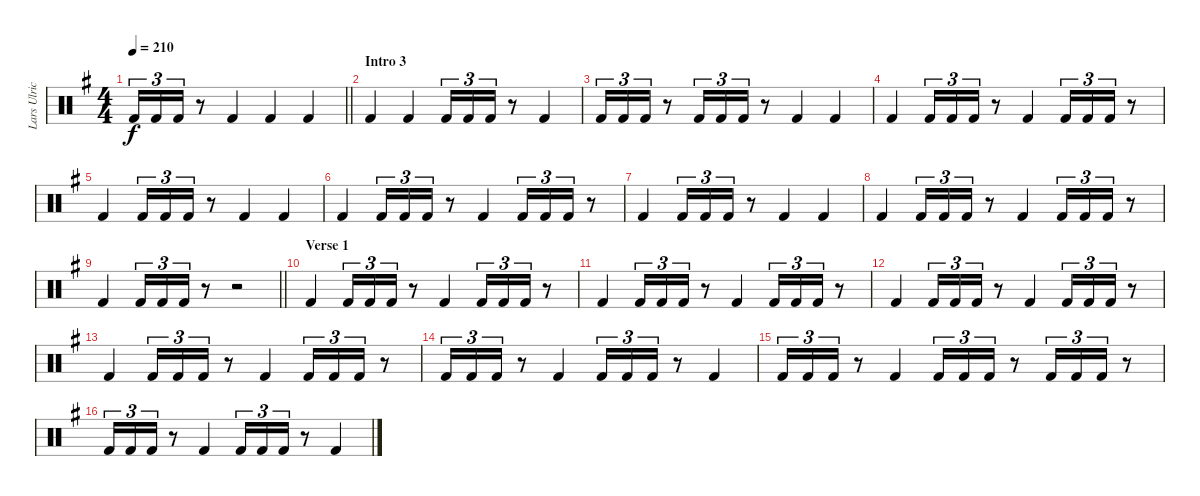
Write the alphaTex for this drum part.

\track ("Lars Ulrich Bass Drum" "Lars Ulric") {instrument percussion}
\staff {score}
\articulation defaults
\ts (4 4)
\tempo 210
\clef neutral
\barLineRight lightlight
\ks g "Kick (hit) 2".16{tu (3 2) dy f} "Kick (hit) 2".16{tu (3 2)} "Kick (hit) 2".16{tu (3 2)}
r.8 "Kick (hit) 2".4 "Kick (hit) 2".4 "Kick (hit) 2".4 |
\section ("" "Intro 3")
"Kick (hit) 2".4 "Kick (hit) 2".4 "Kick (hit) 2".16{tu (3 2)} "Kick (hit) 2".16{tu (3 2)} "Kick (hit) 2".16{tu (3 2)} r.8 "Kick (hit) 2".4 |
"Kick (hit) 2".16{tu (3 2)} "Kick (hit) 2".16{tu (3 2)} "Kick (hit) 2".16{tu (3 2)} r.8 "Kick (hit) 2".16{tu (3 2)} "Kick (hit) 2".16{tu (3 2)} "Kick (hit) 2".16{tu (3 2)} r.8 "Kick (hit) 2".4 "Kick (hit) 2".4 |
"Kick (hit) 2".4 "Kick (hit) 2".16{tu (3 2)} "Kick (hit) 2".16{tu (3 2)} "Kick (hit) 2".16{tu (3 2)} r.8 "Kick (hit) 2".4 "Kick (hit) 2".16{tu (3 2)} "Kick (hit) 2".16{tu (3 2)} "Kick (hit) 2".16{tu (3 2)} r.8 |
"Kick (hit) 2".4 "Kick (hit) 2".16{tu (3 2)} "Kick (hit) 2".16{tu (3 2)} "Kick (hit) 2".16{tu (3 2)} r.8 "Kick (hit) 2".4 "Kick (hit) 2".4 |
"Kick (hit) 2".4 "Kick (hit) 2".16{tu (3 2)} "Kick (hit) 2".16{tu (3 2)} "Kick (hit) 2".16{tu (3 2)} r.8 "Kick (hit) 2".4 "Kick (hit) 2".16{tu (3 2)} "Kick (hit) 2".16{tu (3 2)} "Kick (hit) 2".16{tu (3 2)} r.8 |
"Kick (hit) 2".4 "Kick (hit) 2".16{tu (3 2)} "Kick (hit) 2".16{tu (3 2)} "Kick (hit) 2".16{tu (3 2)} r.8 "Kick (hit) 2".4 "Kick (hit) 2".4 |
"Kick (hit) 2".4 "Kick (hit) 2".16{tu (3 2)} "Kick (hit) 2".16{tu (3 2)} "Kick (hit) 2".16{tu (3 2)} r.8 "Kick (hit) 2".4 "Kick (hit) 2".16{tu (3 2)} "Kick (hit) 2".16{tu (3 2)} "Kick (hit) 2".16{tu (3 2)} r.8 |
\barLineRight lightlight "Kick (hit) 2".4 "Kick (hit) 2".16{tu (3 2)} "Kick (hit) 2".16{tu (3 2)} "Kick (hit) 2".16{tu (3 2)}
r.8 r.2 |
\section ("" "Verse 1")
"Kick (hit) 2".4 "Kick (hit) 2".16{tu (3 2)} "Kick (hit) 2".16{tu (3 2)} "Kick (hit) 2".16{tu (3 2)} r.8 "Kick (hit) 2".4 "Kick (hit) 2".16{tu (3 2)} "Kick (hit) 2".16{tu (3 2)} "Kick (hit) 2".16{tu (3 2)} r.8 |
"Kick (hit) 2".4 "Kick (hit) 2".16{tu (3 2)} "Kick (hit) 2".16{tu (3 2)} "Kick (hit) 2".16{tu (3 2)} r.8 "Kick (hit) 2".4 "Kick (hit) 2".16{tu (3 2)} "Kick (hit) 2".16{tu (3 2)} "Kick (hit) 2".16{tu (3 2)} r.8 |
"Kick (hit) 2".4 "Kick (hit) 2".16{tu (3 2)} "Kick (hit) 2".16{tu (3 2)} "Kick (hit) 2".16{tu (3 2)} r.8 "Kick (hit) 2".4 "Kick (hit) 2".16{tu (3 2)} "Kick (hit) 2".16{tu (3 2)} "Kick (hit) 2".16{tu (3 2)} r.8 |
"Kick (hit) 2".4 "Kick (hit) 2".16{tu (3 2)} "Kick (hit) 2".16{tu (3 2)} "Kick (hit) 2".16{tu (3 2)} r.8 "Kick (hit) 2".4 "Kick (hit) 2".16{tu (3 2)} "Kick (hit) 2".16{tu (3 2)} "Kick (hit) 2".16{tu (3 2)} r.8 |
"Kick (hit) 2".16{tu (3 2)} "Kick (hit) 2".16{tu (3 2)} "Kick (hit) 2".16{tu (3 2)} r.8 "Kick (hit) 2".4 "Kick (hit) 2".16{tu (3 2)} "Kick (hit) 2".16{tu (3 2)} "Kick (hit) 2".16{tu (3 2)} r.8 "Kick (hit) 2".4 |
"Kick (hit) 2".16{tu (3 2)} "Kick (hit) 2".16{tu (3 2)} "Kick (hit) 2".16{tu (3 2)} r.8 "Kick (hit) 2".4 "Kick (hit) 2".16{tu (3 2)} "Kick (hit) 2".16{tu (3 2)} "Kick (hit) 2".16{tu (3 2)} r.8 "Kick (hit) 2".16{tu (3 2)} "Kick (hit) 2".16{tu (3 2)} "Kick (hit) 2".16{tu (3 2)} r.8 |
"Kick (hit) 2".16{tu (3 2)} "Kick (hit) 2".16{tu (3 2)} "Kick (hit) 2".16{tu (3 2)} r.8 "Kick (hit) 2".4 "Kick (hit) 2".16{tu (3 2)} "Kick (hit) 2".16{tu (3 2)} "Kick (hit) 2".16{tu (3 2)} r.8 "Kick (hit) 2".4
